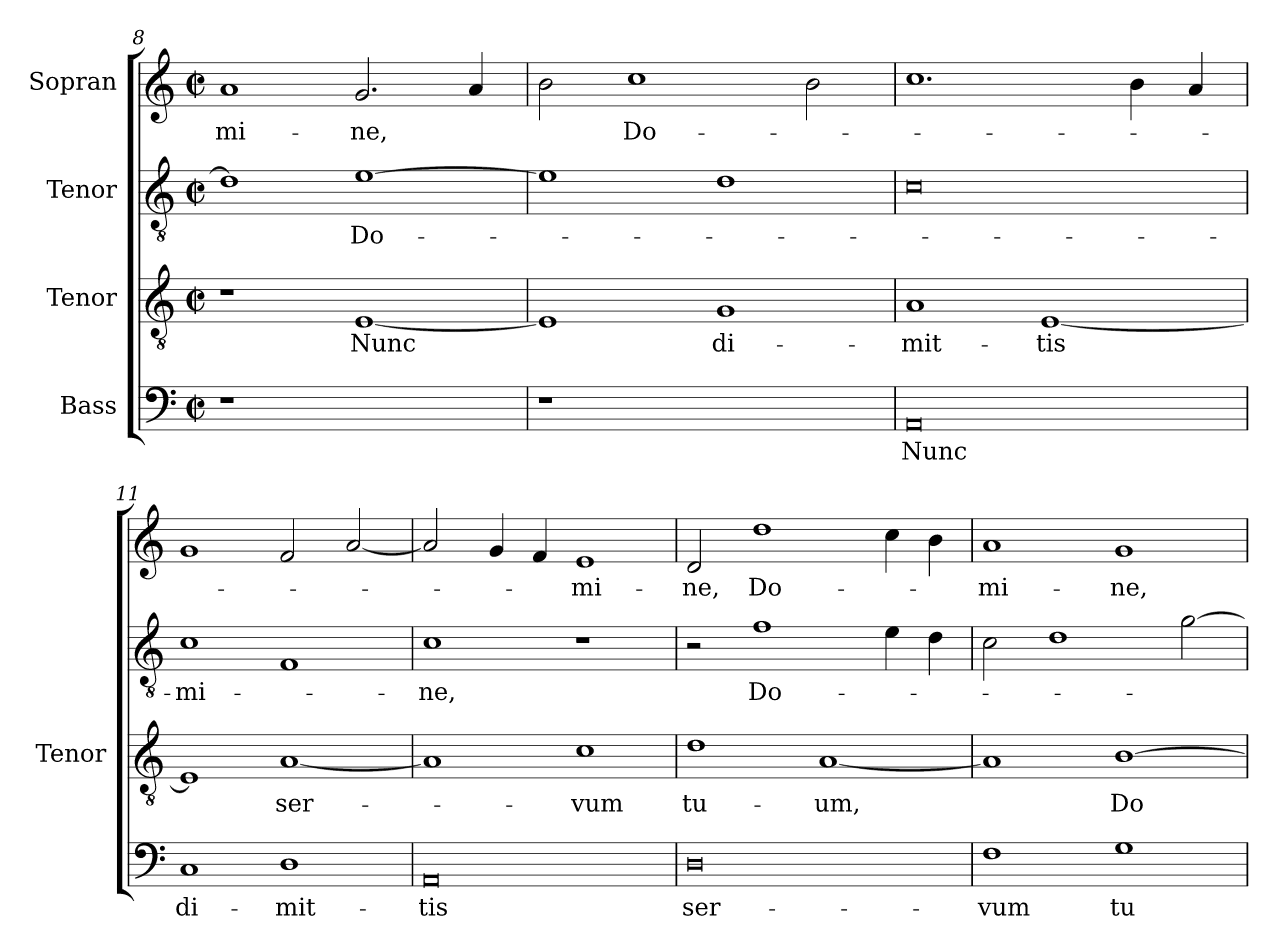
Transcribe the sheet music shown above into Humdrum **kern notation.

**kern	**text	**kern	**text	**kern	**text	**kern	**text
*part4	*part4	*part3	*part3	*part2	*part2	*part1	*part1
*staff4	*staff4	*staff3	*staff3	*staff2	*staff2	*staff1	*staff1
*I"Bass	*	*I"Tenor	*	*I"Tenor	*	*I"Sopran	*
*	*	*I'Tenor	*	*	*	*	*
!!LO:LB:g=z
*clefF4	*	*clefGv2	*	*clefGv2	*	*clefG2	*
*	*	*ITrd7c12	*	*ITrd7c12	*	*	*
*k[]	*	*k[]	*	*k[]	*	*k[]	*
*C:	*	*C:	*	*C:	*	*C:	*
*M2/2	*	*M2/2	*	*M2/2	*	*M2/2	*
*met(c|)	*	*met(c|)	*	*met(c|)	*	*met(c|)	*
=8	=8	=8	=8	=8	=8	=8	=8
!LO:N:vis=1	!	!	!	!	!	!	!
!	!	!	!	!	!	!	!LO:LY:b:color=#000000
1r	.	1r	.	1Di]	.	1ai	-mi-
!	!	!	!LO:LY:b:color=#000000	!	!	!	!
!	!	!	!	!	!LO:LY:b:color=#000000	!	!
!	!	!	!	!	!	!	!LO:LY:b:color=#000000
1ryy	.	[<1EEi	Nunc	[>1Ei	Do-	2.gi/	-ne,
.	.	.	.	.	.	4ai/	.
=9	=9	=9	=9	=9	=9	=9	=9
!LO:N:vis=1	!	!	!	!	!	!	!
1r	.	1EEi]	.	1Ei]	.	2bi\	.
!	!	!	!	!	!	!	!LO:LY:b:color=#000000
.	.	.	.	.	.	1cci	Do-
!	!	!	!LO:LY:b:color=#000000	!	!	!	!
1ryy	.	1GGi	di-	1Di	.	.	.
.	.	.	.	.	.	2bi\	.
=10	=10	=10	=10	=10	=10	=10	=10
!	!LO:LY:b:color=#000000	!	!	!	!	!	!
!	!	!	!LO:LY:b:color=#000000	!	!	!	!
0AAi	Nunc	1AAi	-mit-	0Ci	.	1.cci	.
!	!	!	!LO:LY:b:color=#000000	!	!	!	!
.	.	[<1EEi	-tis	.	.	.	.
.	.	.	.	.	.	4bi\	.
.	.	.	.	.	.	4ai/	.
=11	=11	=11	=11	=11	=11	=11	=11
!	!LO:LY:b:color=#000000	!	!	!	!	!	!
!	!	!	!	!	!LO:LY:b:color=#000000	!	!
1Ci	di-	1EEi]	.	1Ci	-mi-	1gi	.
!	!LO:LY:b:color=#000000	!	!	!	!	!	!
!	!	!	!LO:LY:b:color=#000000	!	!	!	!
1Di	-mit-	[<1AAi	ser-	1FFi	.	2fi/	.
.	.	.	.	.	.	[<2ai/	.
=12	=12	=12	=12	=12	=12	=12	=12
!	!LO:LY:b:color=#000000	!	!	!	!	!	!
!	!	!	!	!	!LO:LY:b:color=#000000	!	!
0AAi	-tis	1AAi]	.	1Ci	-ne,	2ai/]	.
.	.	.	.	.	.	4gi/	.
.	.	.	.	.	.	4fi/	.
!	!	!	!LO:LY:b:color=#000000	!	!	!	!
!	!	!	!	!	!	!	!LO:LY:b:color=#000000
.	.	1Ci	-vum	1r	.	1ei	-mi-
=13	=13	=13	=13	=13	=13	=13	=13
!	!LO:LY:b:color=#000000	!	!	!	!	!	!
!	!	!	!LO:LY:b:color=#000000	!	!	!	!
!	!	!	!	!	!	!	!LO:LY:b:color=#000000
0Di	ser-	1Di	tu-	2r	.	2di/	-ne,
!	!	!	!	!	!LO:LY:b:color=#000000	!	!
!	!	!	!	!	!	!	!LO:LY:b:color=#000000
.	.	.	.	1Fi	Do-	1ddi	Do-
!	!	!	!LO:LY:b:color=#000000	!	!	!	!
.	.	[<1AAi	-um,	.	.	.	.
.	.	.	.	4Ei\	.	4cci\	.
.	.	.	.	4Di\	.	4bi\	.
=14	=14	=14	=14	=14	=14	=14	=14
!	!LO:LY:b:color=#000000	!	!	!	!	!	!
!	!	!	!	!	!	!	!LO:LY:b:color=#000000
1Fi	-vum	1AAi]	.	2Ci\	.	1ai	-mi-
.	.	.	.	1Di	.	.	.
!	!LO:LY:b:color=#000000	!	!	!	!	!	!
!	!	!	!LO:LY:b:color=#000000	!	!	!	!
!	!	!	!	!	!	!	!LO:LY:b:color=#000000
1Gi	tu-	[>1BBi	Do-	.	.	1gi	-ne,
.	.	.	.	[>2Gi\	.	.	.
=	=	=	=	=	=	=	=
*-	*-	*-	*-	*-	*-	*-	*-
